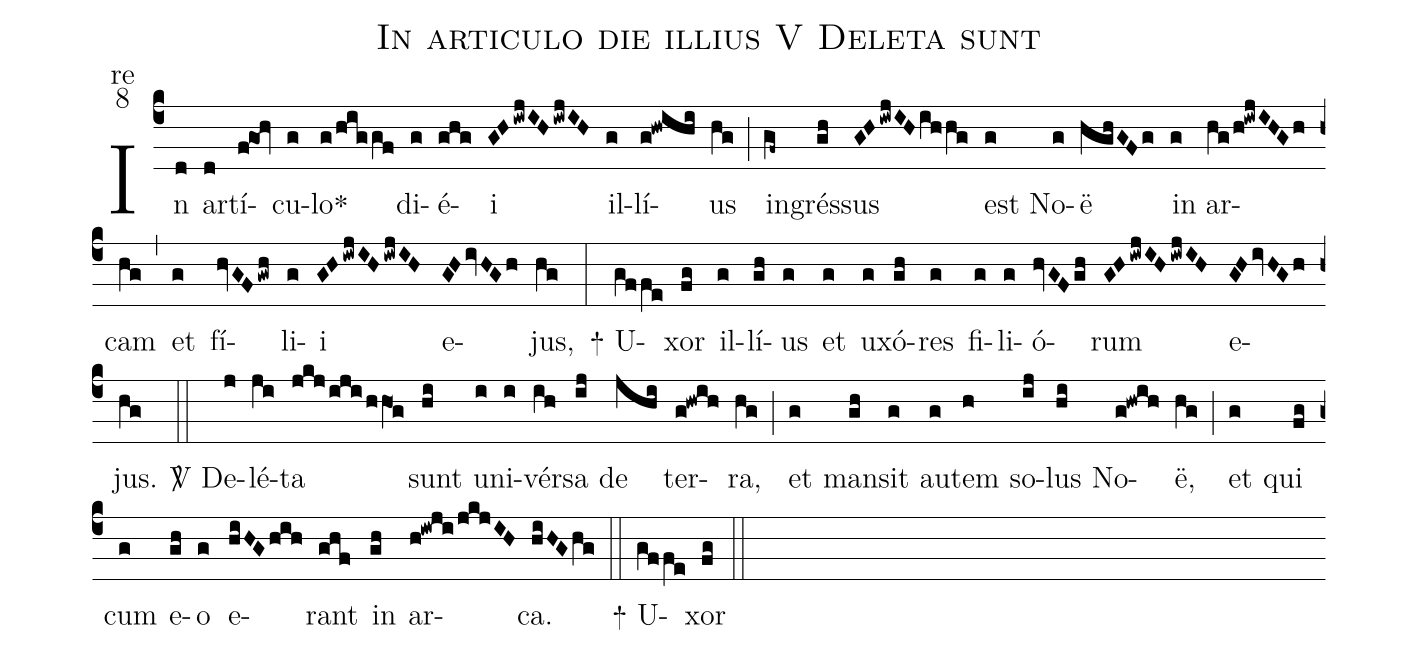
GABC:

name:In articulo die illius V Deleta sunt;
office-part:re;
mode:8;
%%
(c4) In(d) ar(d)tí(f!go!hv)cu(g)lo<sp>*</sp>(g/higgf) di(g)é(ghg)i(GHiwjIHiwjIH) il(g)lí(g!hwihi)us(hg) (;)
in(gf~)grés(gh)sus(GHiwjIHihhg) est(g) No(g)ë(hghGFg) in(g) ar(hg/h!iwjIHGh)cam(hg) (,)
et(g) fí(hvGFgwh)li(g)i(GHIwjIHiwjIH) e(GHivHGh)jus,(hg) (:)
<sp>+</sp> U(gffe)xor(fg) il(g)lí(gh)us(g) et(g) u(g)xó(gh)res(g) fi(g)li(g)ó(hvGFgh)rum(GHiwjIHiwjIH) e(GHivHGh)jus.(hg) (::)
<sp>V/</sp> De(j)lé(ji)ta(jkj/iji/hhO1g) sunt(hi) u(i)ni(i)vér(ih)sa(ij) de(jhi) ter(g!hwih)ra,(hg) (;)
et(g) man(gh)sit(g) au(g)tem(h) so(ij)lus(hi) No(g!hwih)ë,(hg) (;)
et(g) qui(fg) cum(g) e(gh)o(g) e(hiHGhih)rant(ghf) in(gh) ar(h!iwji/jkjIH)ca.(hiHGhg) (::)
<sp>+</sp> U(gffe)xor(fg)  (::)
